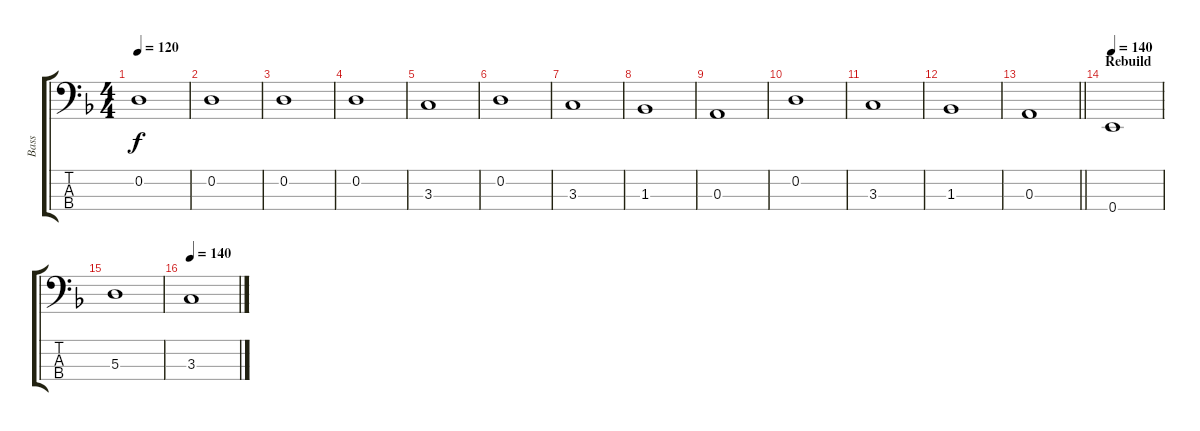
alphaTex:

\track ("Bass" "Bass") {instrument electricbassfinger}
\staff {score tabs}
\tuning (G2 D2 A1 E1) {hide}
\ts (4 4)
\tempo 120
\clef f4
\ks dminor
0.2.1{dy f} |
0.2.1 |
0.2.1 |
0.2.1 |
3.3.1 |
0.2.1 |
3.3.1 |
1.3.1 |
0.3.1 |
0.2.1 |
3.3.1 |
1.3.1 |
\barLineRight lightlight
0.3.1 |
\section ("" "Rebuild")
\tempo 140
0.4.1 |
5.3.1 |
\tempo 140
3.3.1
